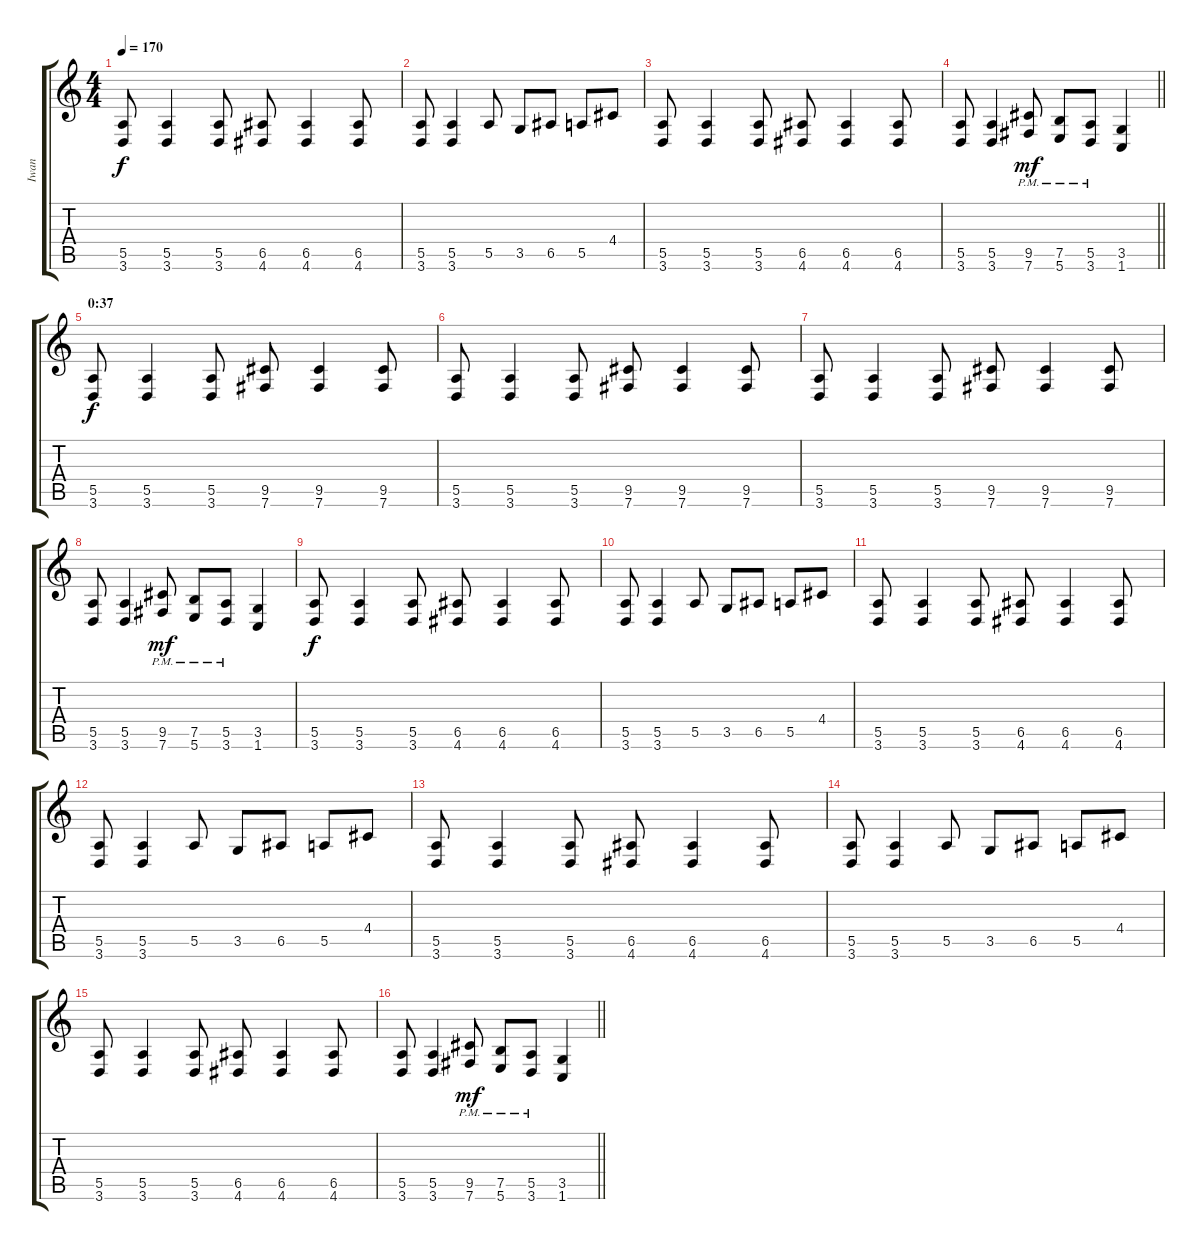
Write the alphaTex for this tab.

\track ("Iwan" "Iwan") {instrument distortionguitar}
\staff {score tabs}
\tuning (B3 Gb3 D3 A2 E2 B1) {hide}
\ts (4 4)
\tempo 170
\clef g2
\ks c
(5.5 3.6).8{dy f} (5.5 3.6).4 (5.5 3.6).8 (6.5 4.6).8 (6.5 4.6).4 (6.5 4.6).8 |
(5.5 3.6).8 (5.5 3.6).4 5.5.8 3.5.8 6.5.8 5.5.8 4.4.8 |
(5.5 3.6).8 (5.5 3.6).4 (5.5 3.6).8 (6.5 4.6).8 (6.5 4.6).4 (6.5 4.6).8 |
\barLineRight lightlight
(5.5 3.6).8 (5.5 3.6).4 (9.5{pm} 7.6{pm}).8{dy mf} (7.5{pm} 5.6{pm}).8 (5.5{pm} 3.6{pm}).8 (3.5 1.6).4 |
\section ("" "0:37")
(5.5 3.6).8{dy f} (5.5 3.6).4 (5.5 3.6).8 (9.5 7.6).8 (9.5 7.6).4 (9.5 7.6).8 |
(5.5 3.6).8 (5.5 3.6).4 (5.5 3.6).8 (9.5 7.6).8 (9.5 7.6).4 (9.5 7.6).8 |
(5.5 3.6).8 (5.5 3.6).4 (5.5 3.6).8 (9.5 7.6).8 (9.5 7.6).4 (9.5 7.6).8 |
(5.5 3.6).8 (5.5 3.6).4 (9.5{pm} 7.6{pm}).8{dy mf} (7.5{pm} 5.6{pm}).8 (5.5{pm} 3.6{pm}).8 (3.5 1.6).4 |
(5.5 3.6).8{dy f} (5.5 3.6).4 (5.5 3.6).8 (6.5 4.6).8 (6.5 4.6).4 (6.5 4.6).8 |
(5.5 3.6).8 (5.5 3.6).4 5.5.8 3.5.8 6.5.8 5.5.8 4.4.8 |
(5.5 3.6).8 (5.5 3.6).4 (5.5 3.6).8 (6.5 4.6).8 (6.5 4.6).4 (6.5 4.6).8 |
(5.5 3.6).8 (5.5 3.6).4 5.5.8 3.5.8 6.5.8 5.5.8 4.4.8 |
(5.5 3.6).8 (5.5 3.6).4 (5.5 3.6).8 (6.5 4.6).8 (6.5 4.6).4 (6.5 4.6).8 |
(5.5 3.6).8 (5.5 3.6).4 5.5.8 3.5.8 6.5.8 5.5.8 4.4.8 |
(5.5 3.6).8 (5.5 3.6).4 (5.5 3.6).8 (6.5 4.6).8 (6.5 4.6).4 (6.5 4.6).8 |
\barLineRight lightlight
(5.5 3.6).8 (5.5 3.6).4 (9.5{pm} 7.6{pm}).8{dy mf} (7.5{pm} 5.6{pm}).8 (5.5{pm} 3.6{pm}).8 (3.5 1.6).4
